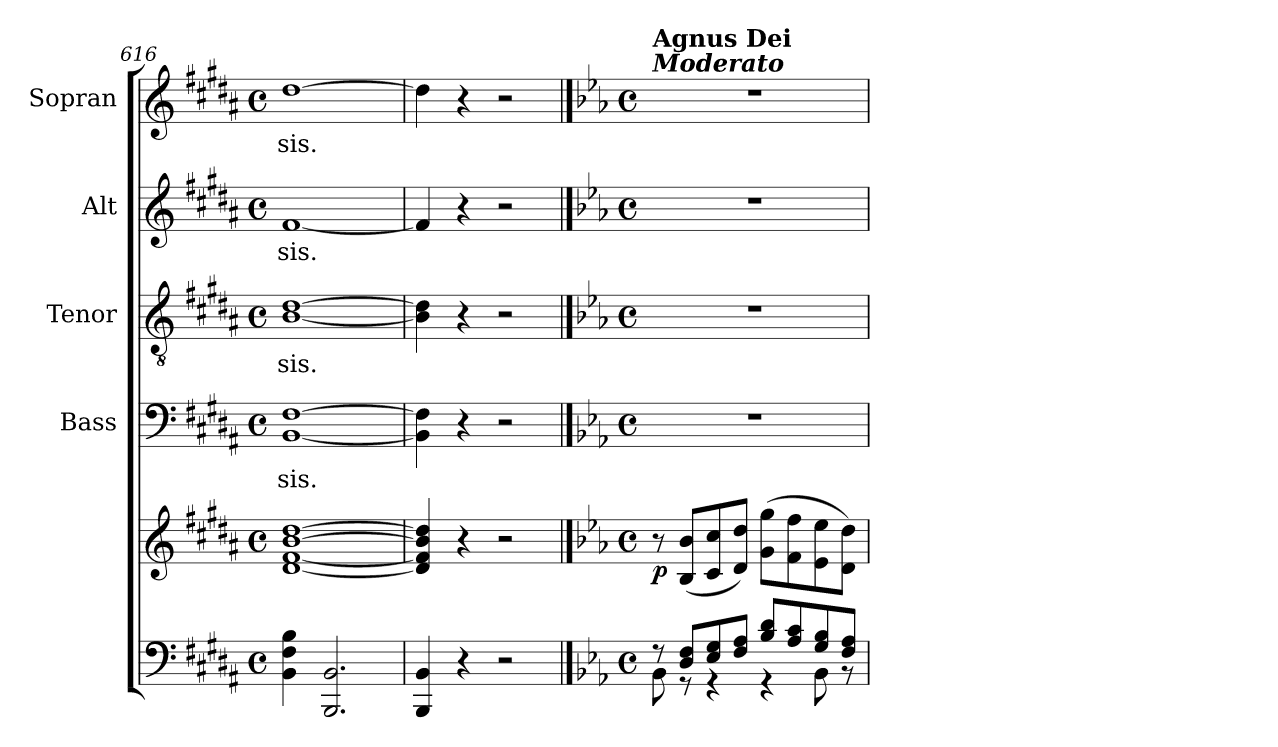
**kern	**kern	**dynam	**kern	**text	**kern	**text	**kern	**text	**kern	**text
*part5	*part5	*part5	*part4	*part4	*part3	*part3	*part2	*part2	*part1	*part1
*staff6	*staff5	*staff5/6	*staff4	*staff4	*staff3	*staff3	*staff2	*staff2	*staff1	*staff1
*	*	*	*I"Bass	*	*I"Tenor	*	*I"Alt	*	*I"Sopran	*
*	*	*	*I'B.	*	*I'T.	*	*I'A.	*	*I'S.	*
*clefF4	*clefG2	*	*clefF4	*	*clefGv2	*	*clefG2	*	*clefG2	*
*k[f#c#g#d#a#]	*k[f#c#g#d#a#]	*	*k[f#c#g#d#a#]	*	*k[f#c#g#d#a#]	*	*k[f#c#g#d#a#]	*	*k[f#c#g#d#a#]	*
*B:	*B:	*	*B:	*	*B:	*	*B:	*	*B:	*
*M4/4	*M4/4	*	*M4/4	*	*M4/4	*	*M4/4	*	*M4/4	*
*met(c)	*met(c)	*	*met(c)	*	*met(c)	*	*met(c)	*	*met(c)	*
=616	=616	=616	=616	=616	=616	=616	=616	=616	=616	=616
!	!	!	!	!LO:LY:b	!	!LO:LY:b	!	!LO:LY:b	!	!LO:LY:b
4BB\ 4F#\ 4B\	[1d# [1f# [1b [1dd#	.	[1BB [1F#	-sis.	[1B [1d#	-sis.	[1f#	-sis.	[1dd#	-sis.
2.BBB/ 2.BB/	.	.	.	.	.	.	.	.	.	.
=617	=617	=617	=617	=617	=617	=617	=617	=617	=617	=617
4BBB/ 4BB/	4d#/] 4f#/] 4b/] 4dd#/]	.	4BB\] 4F#\]	.	4B\] 4d#\]	.	4f#/]	.	4dd#\]	.
4r	4r	.	4r	.	4r	.	4r	.	4r	.
2r	2r	.	2r	.	2r	.	2r	.	2r	.
!!LO:LB:g=z
==618	==618	==618	==618	==618	==618	==618	==618	==618	==618	==618
*k[b-e-a-]	*k[b-e-a-]	*	*k[b-e-a-]	*	*k[b-e-a-]	*	*k[b-e-a-]	*	*k[b-e-a-]	*
*E-:	*E-:	*	*E-:	*	*E-:	*	*E-:	*	*E-:	*
*M4/4	*M4/4	*	*M4/4	*	*M4/4	*	*M4/4	*	*M4/4	*
*met(c)	*met(c)	*	*met(c)	*	*met(c)	*	*met(c)	*	*met(c)	*
*^	*	*	*	*	*	*	*	*	*	*
!	!	!	!	!	!	!	!	!	!	!LO:TX:a:Bi:t=Moderato	!
!	!	!	!	!	!	!	!	!	!	!LO:TX:a:B:t=Agnus Dei	!
!	!	!	!LO:DY:b	!	!	!	!	!	!	!	!
8rF	8BB-\	8r	p	1r	.	1r	.	1r	.	1r	.
8D/ 8F/L	8rGG	(<8B-/ 8b-/L	.	.	.	.	.	.	.	.	.
8E-/ 8G/	4rGG	8c/ 8cc/	.	.	.	.	.	.	.	.	.
8F/ 8A-/J	.	8d/ 8dd/J)	.	.	.	.	.	.	.	.	.
8B-/ 8d/L	4rGG	(>8g\ 8gg\L	.	.	.	.	.	.	.	.	.
8A-/ 8c/	.	8f\ 8ff\	.	.	.	.	.	.	.	.	.
8G/ 8B-/	8BB-\	8e-\ 8ee-\	.	.	.	.	.	.	.	.	.
8F/ 8A-/J	8rAA	8d\ 8dd\J)	.	.	.	.	.	.	.	.	.
*v	*v	*	*	*	*	*	*	*	*	*	*
=	=	=	=	=	=	=	=	=	=	=
*-	*-	*-	*-	*-	*-	*-	*-	*-	*-	*-
